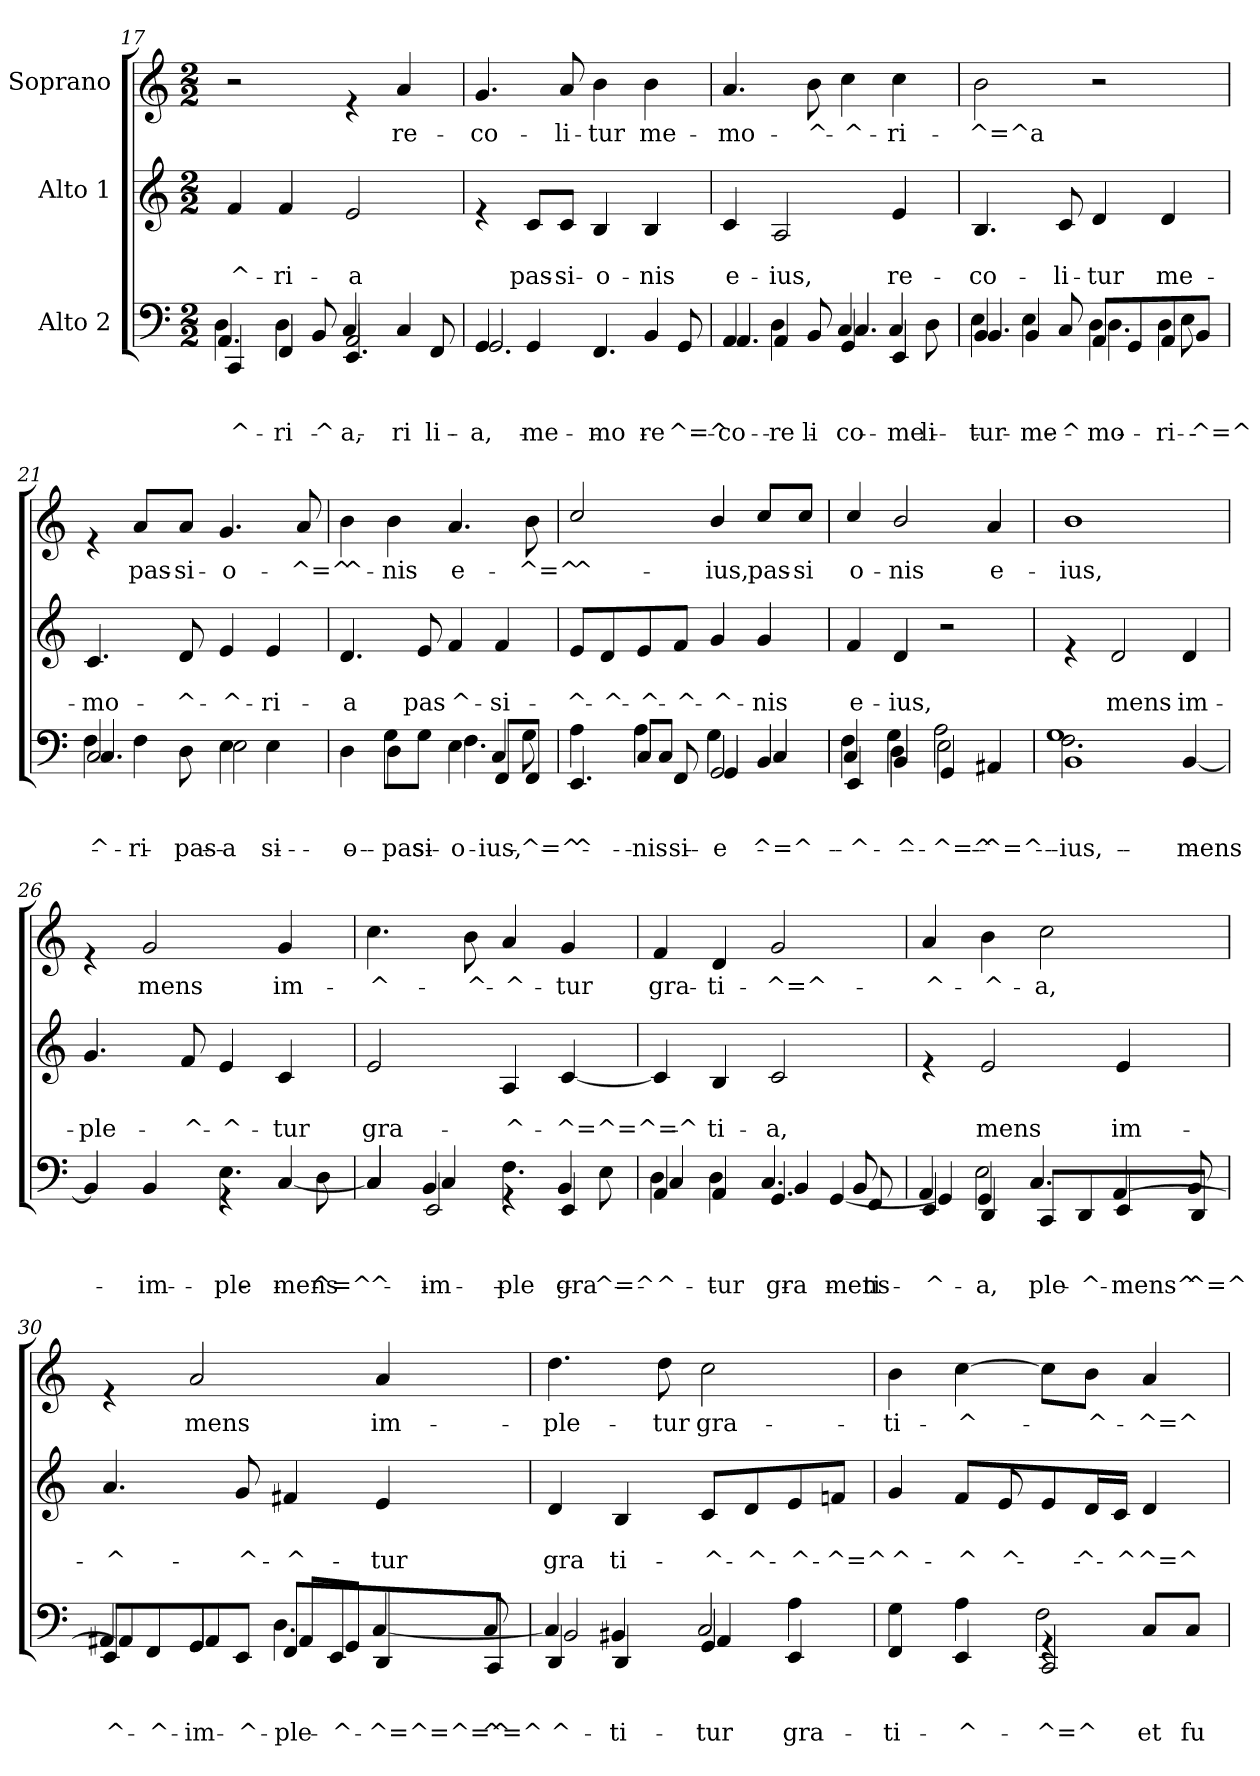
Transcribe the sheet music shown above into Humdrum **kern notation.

**kern	**text	**text	**text	**kern	**text	**text	**kern	**text
*part3	*part3	*part3	*part3	*part2	*part2	*part2	*part1	*part1
*staff3	*staff3	*staff3	*staff3	*staff2	*staff2	*staff2	*staff1	*staff1
*I"Alto 2	*	*	*	*I"Alto 1	*	*	*I"Soprano	*
!!LO:LB:g=z
*clefF4	*	*	*	*clefG2	*	*	*clefG2	*
*k[]	*	*	*	*k[]	*	*	*k[]	*
*C:	*	*	*	*C:	*	*	*C:	*
*M2/2	*	*	*	*M2/2	*	*	*M2/2	*
=17	=17	=17	=17	=17	=17	=17	=17	=17
!	!	!	!LO:LY:b	!	!	!	!	!
*^	*	*	*	*	*	*	*	*
!	!	!	!	!LO:LY:b	!	!	!	!	!
*	*^	*	*	*	*	*	*	*	*
!	!	!	!	!	!LO:LY:b	!	!	!LO:LY:b	!	!
4CC/	4.AA/	4D\	.	.	-^-	4f/	.	-^-	2r	.
!	!	!	!	!	!LO:LY:b	!	!	!	!	!
!	!	!	!	!	!LO:LY:b	!	!	!LO:LY:b	!	!
4FF/	.	4D\	.	.	-ri-	4f/	.	-ri-	.	.
!	!	!	!	!	!LO:LY:b	!	!	!	!	!
.	8BB/	.	.	.	-^-	.	.	.	.	.
!	!	!	!	!	!LO:LY:b	!	!	!	!	!
!	!	!	!	!	!LO:LY:b	!	!	!	!	!
!	!	!	!	!	!LO:LY:b	!	!	!LO:LY:b	!	!
4.EE/	4C/	2AA/	.	.	-a,	2e/	.	-a	4re	.
!	!	!	!	!	!LO:LY:b	!	!	!	!	!LO:LY:b
.	4C/	.	.	.	-ri-	.	.	.	4a/	re-
!	!	!	!	!	!LO:LY:b	!	!	!	!	!
8FF/	.	.	.	.	-li-	.	.	.	.	.
*v	*v	*v	*	*	*	*	*	*	*	*
=18	=18	=18	=18	=18	=18	=18	=18	=18
!	!	!	!LO:LY:b	!	!	!	!	!
*^	*	*	*	*	*	*	*	*
!	!	!	!	!LO:LY:b	!	!	!	!	!LO:LY:b
4GG/	2.GG/	.	.	-a,	4re	.	.	4.g/	-co-
!	!	!	!	!LO:LY:b	!	!	!LO:LY:b	!	!
4GG/	.	.	.	me-	8c/L	.	pas-	.	.
!	!	!	!	!	!	!	!LO:LY:b	!	!LO:LY:b
.	.	.	.	.	8c/J	.	-si-	8a/	-li-
!	!	!	!	!LO:LY:b	!	!	!LO:LY:b	!	!LO:LY:b
4.FF/	.	.	.	-mo-	4B/	.	-o-	4b\	-tur
!	!	!	!	!LO:LY:b	!	!	!LO:LY:b	!	!LO:LY:b
.	4BB/	.	.	re-	4B/	.	-nis	4b\	me-
!	!	!	!	!LO:LY:b	!	!	!	!	!
8GG/	.	.	.	-^=^-	.	.	.	.	.
*v	*v	*	*	*	*	*	*	*	*
=19	=19	=19	=19	=19	=19	=19	=19	=19
!	!	!	!LO:LY:b	!	!	!	!	!
*^	*	*	*	*	*	*	*	*
!	!	!	!	!LO:LY:b	!	!	!LO:LY:b	!	!LO:LY:b
*	*^	*	*	*	*	*	*	*	*
4AA/	4.AA/	4ryy	.	.	-co-	4c/	.	e-	4.a/	-mo-
!	!	!	!	!	!LO:LY:b	!	!	!	!	!
!	!	!	!	!	!LO:LY:b	!	!	!LO:LY:b	!	!
4AA/	.	4D\	.	.	-re-	2A/	.	-ius,	.	.
!	!	!	!	!	!LO:LY:b	!	!	!	!	!LO:LY:b
.	8BB/	.	.	.	-li-	.	.	.	8b\	-^-
!	!	!	!	!	!LO:LY:b	!	!	!	!	!
!	!	!	!	!	!LO:LY:b	!	!	!	!	!
!	!	!	!	!	!LO:LY:b	!	!	!	!	!LO:LY:b
4GG/	4C/	4.C/	.	.	-co-	.	.	.	4cc\	-^-
!	!	!	!	!	!LO:LY:b	!	!	!	!	!
!	!	!	!	!	!LO:LY:b	!	!	!LO:LY:b	!	!LO:LY:b
4EE/	4C/	.	.	.	me-	4e/	.	re-	4cc\	-ri-
!	!	!	!	!	!LO:LY:b	!	!	!	!	!
.	.	8D\	.	.	-li-	.	.	.	.	.
!!LO:LB:g=z
=20	=20	=20	=20	=20	=20	=20	=20	=20	=20	=20
!	!	!	!	!	!LO:LY:b	!	!	!	!	!
!	!	!	!	!	!LO:LY:b	!	!	!	!	!
!	!	!	!	!	!LO:LY:b	!	!	!LO:LY:b	!	!LO:LY:b
4BB/	4.BB/	4E\	.	.	-tur	4.B/	.	-co-	2b\	-^=^a
!	!	!	!	!	!LO:LY:b	!	!	!	!	!
!	!	!	!	!	!LO:LY:b	!	!	!	!	!
4BB/	.	4E\	.	.	me-	.	.	.	.	.
!	!	!	!	!	!LO:LY:b	!	!	!LO:LY:b	!	!
.	8C/	.	.	.	-^-	8c/	.	-li-	.	.
!	!	!	!	!	!LO:LY:b	!	!	!	!	!
!	!	!	!	!	!LO:LY:b	!	!	!	!	!
!	!	!	!	!	!LO:LY:b	!	!	!LO:LY:b	!	!
8AA/L	4D\	4.D\	.	.	-mo-	4d/	.	-tur	2r	.
8GG/	.	.	.	.	.	.	.	.	.	.
!	!	!	!	!	!LO:LY:b	!	!	!LO:LY:b	!	!
8AA/	4D\	.	.	.	-ri-	4d/	.	me-	.	.
!	!	!	!	!	!LO:LY:b	!	!	!	!	!
8BB/J	.	8E\	.	.	-^=^	.	.	.	.	.
=21	=21	=21	=21	=21	=21	=21	=21	=21	=21	=21
!	!	!	!	!	!LO:LY:b	!	!	!	!	!
!	!	!	!	!	!LO:LY:b	!	!	!LO:LY:b	!	!
2C/	4.C/	4F\	.	.	-^-	4.c/	.	-mo-	4re	.
!	!	!	!	!	!LO:LY:b	!	!	!	!	!LO:LY:b
.	.	4F\	.	.	-ri-	.	.	.	8a/L	pas-
!	!	!	!	!	!LO:LY:b	!	!	!LO:LY:b	!	!LO:LY:b
.	8D\	.	.	.	pas	8d/	.	-^-	8a/J	-si-
!	!	!	!	!	!LO:LY:b	!	!	!	!	!
!	!	!	!	!	!LO:LY:b	!	!	!LO:LY:b	!	!LO:LY:b
2ryy	4E\	2E\	.	.	-a	4e/	.	-^-	4.g/	-o-
!	!	!	!	!	!LO:LY:b	!	!	!LO:LY:b	!	!
.	4E\	.	.	.	-si-	4e/	.	-ri-	.	.
!	!	!	!	!	!	!	!	!	!	!LO:LY:b
.	.	.	.	.	.	.	.	.	8a/	-^=^
=22	=22	=22	=22	=22	=22	=22	=22	=22	=22	=22
!	!	!	!	!	!LO:LY:b	!	!	!LO:LY:b	!	!LO:LY:b
2.ryy	4D\	4ryy	.	.	-o-	4.d/	.	-a	4b\	^-
!	!	!	!	!	!LO:LY:b	!	!	!	!	!
!	!	!	!	!	!LO:LY:b	!	!	!	!	!LO:LY:b
.	4D\	8G\L	.	.	pas-	.	.	.	4b\	-nis
!	!	!	!	!	!LO:LY:b	!	!	!LO:LY:b	!	!
.	.	8G\J	.	.	-si-	8e/	.	pas	.	.
!	!	!	!	!	!LO:LY:b	!	!	!	!	!
!	!	!	!	!	!LO:LY:b	!	!	!LO:LY:b	!	!LO:LY:b
.	4E\	4.F\	.	.	-o-	4f/	.	^-	4.a/	e-
!	!	!	!	!	!LO:LY:b	!	!	!	!	!
!	!	!	!	!	!LO:LY:b	!	!	!LO:LY:b	!	!
8FF/L	4C/	.	.	.	-ius,	4f/	.	-si-	.	.
!	!	!	!	!	!LO:LY:b	!	!	!	!	!
!	!	!	!	!	!LO:LY:b	!	!	!	!	!LO:LY:b
8FF/J	.	8G\	.	.	-^=^	.	.	.	8b\	-^=^
!!LO:LB:g=z
=23	=23	=23	=23	=23	=23	=23	=23	=23	=23	=23
!	!	!	!	!	!LO:LY:b	!	!	!	!	!
!	!	!	!	!	!LO:LY:b	!	!	!LO:LY:b	!	!LO:LY:b
4.EE/	4ryy	4A\	.	.	^-	8e/L	.	-^-	2cc/	^-
!	!	!	!	!	!	!	!	!LO:LY:b	!	!
.	.	.	.	.	.	8d/	.	-^-	.	.
!	!	!	!	!	!LO:LY:b	!	!	!	!	!
!	!	!	!	!	!LO:LY:b	!	!	!LO:LY:b	!	!
.	8C/L	4A\	.	.	-nis	8e/	.	-^-	.	.
!	!	!	!	!	!LO:LY:b	!	!	!	!	!
!	!	!	!	!	!LO:LY:b	!	!	!LO:LY:b	!	!
8FF/	8C/J	.	.	.	-si-	8f/J	.	-^-	.	.
!	!	!	!	!	!LO:LY:b	!	!	!	!	!
!	!	!	!	!	!LO:LY:b	!	!	!	!	!
!	!	!	!	!	!LO:LY:b	!	!	!LO:LY:b	!	!LO:LY:b
2GG/	4GG/	4G\	.	.	e-	4g/	.	-^-	4b/	-ius,
!	!	!	!	!	!LO:LY:b	!	!	!	!	!
!	!	!	!	!	!LO:LY:b	!	!	!LO:LY:b	!	!LO:LY:b
.	4BB/	4C/	.	.	-^=^-	4g/	.	-nis	8cc/L	pas-
!	!	!	!	!	!	!	!	!	!	!LO:LY:b
.	.	.	.	.	.	.	.	.	8cc/J	-si
=24	=24	=24	=24	=24	=24	=24	=24	=24	=24	=24
!	!	!	!	!	!LO:LY:b	!	!	!	!	!
!	!	!	!	!	!LO:LY:b	!	!	!	!	!
!	!	!	!	!	!LO:LY:b	!	!	!LO:LY:b	!	!LO:LY:b
4EE/	4C/	4F\	.	.	-^-	4f/	.	e-	4cc/	o-
!	!	!	!	!	!LO:LY:b	!	!	!	!	!
!	!	!	!	!	!LO:LY:b	!	!	!	!	!
!	!	!	!	!	!LO:LY:b	!	!	!LO:LY:b	!	!LO:LY:b
4BB/	4D\	4G\	.	.	-^-	4d/	.	-ius,	2b/	-nis
!	!	!	!	!	!LO:LY:b	!	!	!	!	!
!	!	!	!	!	!LO:LY:b	!	!	!	!	!
!	!	!	!	!	!LO:LY:b	!	!	!	!	!
4GG/	2E\	2A\	.	.	-^=^-	2r	.	.	.	.
!	!	!	!	!	!LO:LY:b	!	!	!	!	!LO:LY:b
4AA#X/	.	.	.	.	-^=^-	.	.	.	4a/	e-
=25	=25	=25	=25	=25	=25	=25	=25	=25	=25	=25
!	!	!	!	!	!LO:LY:b	!	!	!	!	!
!	!	!	!	!	!LO:LY:b	!	!	!	!	!
!	!	!	!	!	!LO:LY:b	!	!	!	!	!LO:LY:b
1BB	2.F\	1G	.	.	ius,	4re	.	.	1b	-ius,
!	!	!	!	!	!	!	!	!LO:LY:b	!	!
.	.	.	.	.	.	2d/	.	mens	.	.
!	!	!	!	!	!LO:LY:b	!	!	!LO:LY:b	!	!
.	[<4BB/	.	.	.	mens	4d/	.	im-	.	.
*	*v	*v	*	*	*	*	*	*	*	*
=26	=26	=26	=26	=26	=26	=26	=26	=26	=26
!	!	!	!	!	!	!	!LO:LY:b	!	!
4BB/]	2ryy	.	.	.	4.g/	.	-ple-	4re	.
!	!	!	!	!LO:LY:b	!	!	!	!	!LO:LY:b
4BB/	.	.	.	im-	.	.	.	2g/	mens
!	!	!	!	!	!	!	!LO:LY:b	!	!
.	.	.	.	.	8f/	.	-^-	.	.
!	!	!	!	!LO:LY:b	!	!	!LO:LY:b	!	!
4.E\	4rGG	.	.	-ple-	4e/	.	-^-	.	.
!	!	!	!	!LO:LY:b	!	!	!LO:LY:b	!	!LO:LY:b
.	[<4C/	.	.	mens	4c/	.	-tur	4g/	im-
!	!	!	!	!LO:LY:b	!	!	!	!	!
8D\	.	.	.	-^=^	.	.	.	.	.
!!LO:PB:g=z
=27	=27	=27	=27	=27	=27	=27	=27	=27	=27
!	!	!	!	!LO:LY:b	!	!	!LO:LY:b	!	!LO:LY:b
*	*^	*	*	*	*	*	*	*	*
4ryy	4C/	4C/]	.	.	-^-	2e/	.	gra-	4.cc\	-^-
!	!	!	!	!	!LO:LY:b	!	!	!	!	!
!	!	!	!	!	!LO:LY:b	!	!	!	!	!
!	!	!	!	!	!LO:LY:b	!	!	!	!	!
2EE/	4BB/	4C/	.	.	-im-	.	.	.	.	.
!	!	!	!	!	!	!	!	!	!	!LO:LY:b
.	.	.	.	.	.	.	.	.	8b\	-^-
!	!	!	!	!	!LO:LY:b	!	!	!LO:LY:b	!	!LO:LY:b
.	4rGG	4.F\	.	.	-ple-	4A/	.	-^-	4a/	-^-
!	!	!	!	!	!LO:LY:b	!	!	!	!	!
!	!	!	!	!	!LO:LY:b	!	!	!LO:LY:b	!	!LO:LY:b
4EE/	4BB/	.	.	.	gra-	[<4c/	.	-^=^=^=^-	4g/	-tur
!	!	!	!	!	!LO:LY:b	!	!	!	!	!
.	.	8E\	.	.	-^=^	.	.	.	.	.
=28	=28	=28	=28	=28	=28	=28	=28	=28	=28	=28
!	!	!	!	!	!LO:LY:b	!	!	!	!	!
!	!	!	!	!	!LO:LY:b	!	!	!	!	!
!	!	!	!	!	!LO:LY:b	!	!	!	!	!LO:LY:b
4AA/	4C/	4D\	.	.	^-	4c/]	.	.	4f/	gra-
!	!	!	!	!	!LO:LY:b	!	!	!	!	!
!	!	!	!	!	!LO:LY:b	!	!	!	!	!
!	!	!	!	!	!LO:LY:b	!	!	!LO:LY:b	!	!LO:LY:b
4AA/	4AA/	4D\	.	.	-tur	4B/	.	-ti-	4d/	-ti-
!	!	!	!	!	!LO:LY:b	!	!	!	!	!
!	!	!	!	!	!LO:LY:b	!	!	!	!	!
!	!	!	!	!	!LO:LY:b	!	!	!LO:LY:b	!	!LO:LY:b
4.GG/	4BB/	4.C/	.	.	gra-	2c/	.	-a,	2g/	-^=^-
!	!	!	!	!	!LO:LY:b	!	!	!	!	!
.	[<4GG/	.	.	.	mens	.	.	.	.	.
!	!	!	!	!	!LO:LY:b	!	!	!	!	!
!	!	!	!	!	!LO:LY:b	!	!	!	!	!
8FF/	.	8BB/	.	.	-ti-	.	.	.	.	.
=29	=29	=29	=29	=29	=29	=29	=29	=29	=29	=29
!	!	!	!	!	!LO:LY:b	!	!	!	!	!
!	!	!	!	!	!LO:LY:b	!	!	!	!	!LO:LY:b
4EE/	4GG/]	4AA/	.	.	^-	4re	.	.	4a/	-^-
!	!	!	!	!	!LO:LY:b	!	!	!	!	!
!	!	!	!	!	!LO:LY:b	!	!	!	!	!
!	!	!	!	!	!LO:LY:b	!	!	!LO:LY:b	!	!LO:LY:b
4DD/	4GG/	2E\	.	.	-a,	2e/	.	mens	4b\	-^-
!	!	!	!	!	!LO:LY:b	!	!	!	!	!
!	!	!	!	!	!LO:LY:b	!	!	!	!	!LO:LY:b
8CC/L	4.C/	.	.	.	-ple-	.	.	.	2cc\	-a,
!	!	!	!	!	!LO:LY:b	!	!	!	!	!
8DD/	.	.	.	.	-^-	.	.	.	.	.
!	!	!	!	!	!LO:LY:b	!	!	!	!	!
!	!	!	!	!	!LO:LY:b	!	!	!LO:LY:b	!	!
8EE/	.	[<4AA/	.	.	mens^	4e/	.	im-	.	.
!	!	!	!	!	!LO:LY:b	!	!	!	!	!
!	!	!	!	!	!LO:LY:b	!	!	!	!	!
8DD/J	8BB/	.	.	.	-^=^	.	.	.	.	.
!!LO:LB:g=z
=30	=30	=30	=30	=30	=30	=30	=30	=30	=30	=30
!	!	!	!	!	!LO:LY:b	!	!	!	!	!
!	!	!	!	!	!LO:LY:b	!	!	!LO:LY:b	!	!
8EE/L	4AA#X/	4AA/]	.	.	^-	4.a/	.	-^-	4re	.
!	!	!	!	!	!LO:LY:b	!	!	!	!	!
8FF/	.	.	.	.	-^-	.	.	.	.	.
!	!	!	!	!	!LO:LY:b	!	!	!	!	!
!	!	!	!	!	!LO:LY:b	!	!	!	!	!
!	!	!	!	!	!LO:LY:b	!	!	!	!	!LO:LY:b
8GG/	4GG/	4AA#/	.	.	im-	.	.	.	2a/	mens
!	!	!	!	!	!LO:LY:b	!	!	!LO:LY:b	!	!
8EE/J	.	.	.	.	-^-	8g/	.	-^-	.	.
!	!	!	!	!	!LO:LY:b	!	!	!	!	!
!	!	!	!	!	!LO:LY:b	!	!	!	!	!
!	!	!	!	!	!LO:LY:b	!	!	!LO:LY:b	!	!
8FF/L	8AA#/L	4.D\	.	.	-ple-	4f#X/	.	-^-	.	.
!	!	!	!	!	!LO:LY:b	!	!	!	!	!
!	!	!	!	!	!LO:LY:b	!	!	!	!	!
8EE/	8GG/J	.	.	.	^-	.	.	.	.	.
!	!	!	!	!	!LO:LY:b	!	!	!	!	!
!	!	!	!	!	!LO:LY:b	!	!	!LO:LY:b	!	!LO:LY:b
8DD/	[<4C/	.	.	.	-^=^=^=^	4e/	.	-tur	4a/	im-
!	!	!	!	!	!LO:LY:b	!	!	!	!	!
!	!	!	!	!	!LO:LY:b	!	!	!	!	!
8CC/J	.	8C/	.	.	-^=^	.	.	.	.	.
=31	=31	=31	=31	=31	=31	=31	=31	=31	=31	=31
!	!	!	!	!	!LO:LY:b	!	!	!	!	!
!	!	!	!	!	!LO:LY:b	!	!	!LO:LY:b	!	!LO:LY:b
4DD/	4C/]	2BB/	.	.	^-	4d/	.	gra	4.dd\	-ple-
!	!	!	!	!	!LO:LY:b	!	!	!	!	!
!	!	!	!	!	!LO:LY:b	!	!	!LO:LY:b	!	!
4DD/	4BB#X/	.	.	.	ti-	4B/	.	ti-	.	.
!	!	!	!	!	!	!	!	!	!	!LO:LY:b
.	.	.	.	.	.	.	.	.	8dd\	-tur
!	!	!	!	!	!LO:LY:b	!	!	!	!	!
!	!	!	!	!	!LO:LY:b	!	!	!	!	!
!	!	!	!	!	!LO:LY:b	!	!	!LO:LY:b	!	!LO:LY:b
4GG/	2C/	4AA/	.	.	-tur	8c/L	.	-^-	2cc\	gra-
!	!	!	!	!	!	!	!	!LO:LY:b	!	!
.	.	.	.	.	.	8d/	.	-^-	.	.
!	!	!	!	!	!LO:LY:b	!	!	!	!	!
!	!	!	!	!	!LO:LY:b	!	!	!LO:LY:b	!	!
4EE/	.	4A\	.	.	gra-	8e/	.	-^-	.	.
!	!	!	!	!	!	!	!	!LO:LY:b	!	!
.	.	.	.	.	.	8fni/J	.	-^=^	.	.
=32	=32	=32	=32	=32	=32	=32	=32	=32	=32	=32
!	!	!	!	!	!LO:LY:b	!	!	!	!	!
!	!	!	!	!	!LO:LY:b	!	!	!LO:LY:b	!	!LO:LY:b
*	*	*	*	*	*	*^	*	*	*	*
4FF/	2ryy	4G\	.	.	-ti-	4g/	4.ryy	.	^-	4b\	-ti-
!	!	!	!	!	!LO:LY:b	!	!	!	!	!	!
!	!	!	!	!	!LO:LY:b	!	!	!	!LO:LY:b	!	!LO:LY:b
4EE/	.	4A\	.	.	-^-	8f/L	.	.	-^-	[>4cc\	-^-
!	!	!	!	!	!	!	!	!	!LO:LY:b	!	!
.	.	.	.	.	.	8ryy	8e/	.	-^-	.	.
!	!	!	!	!	!LO:LY:b	!	!	!	!	!	!
!	!	!	!	!	!LO:LY:b	!	!	!	!	!	!
2CC/	4rGG	2F\	.	.	-^=^-	8e/	4ryy	.	.	8cc\L]	.
!	!	!	!	!	!	!	!	!	!LO:LY:b	!	!LO:LY:b
.	.	.	.	.	.	16d/L	.	.	-^-	8b\J	-^-
!	!	!	!	!	!	!	!	!	!LO:LY:b	!	!
.	.	.	.	.	.	16c/JJ	.	.	-^-	.	.
!	!	!	!	!	!LO:LY:b	!	!	!	!LO:LY:b	!	!LO:LY:b
.	8C/L	.	.	.	et	4ryy	4d/	.	-^=^-	4a/	-^=^-
!	!	!	!	!	!LO:LY:b	!	!	!	!	!	!
.	8C/J	.	.	.	fu-	.	.	.	.	.	.
*v	*v	*v	*	*	*	*	*	*	*	*	*
*	*	*	*	*v	*v	*	*	*	*
=	=	=	=	=	=	=	=	=
*-	*-	*-	*-	*-	*-	*-	*-	*-
